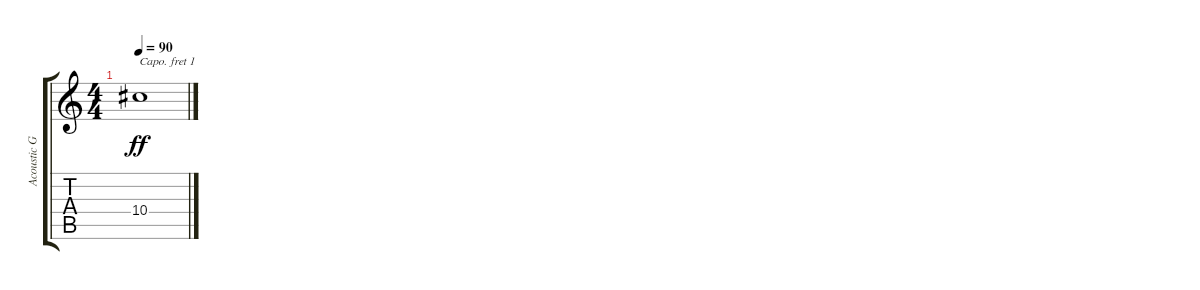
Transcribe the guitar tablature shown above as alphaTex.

\track ("Acoustic Guitar (Erlend)" "Acoustic G") {instrument acousticguitarsteel}
\staff {score tabs}
\capo 1
\tuning (E4 B3 G3 D3 A2 E2) {hide}
\ts (4 4)
\tempo 90
\clef g2
\ks c
10.4.1{dy ff}
